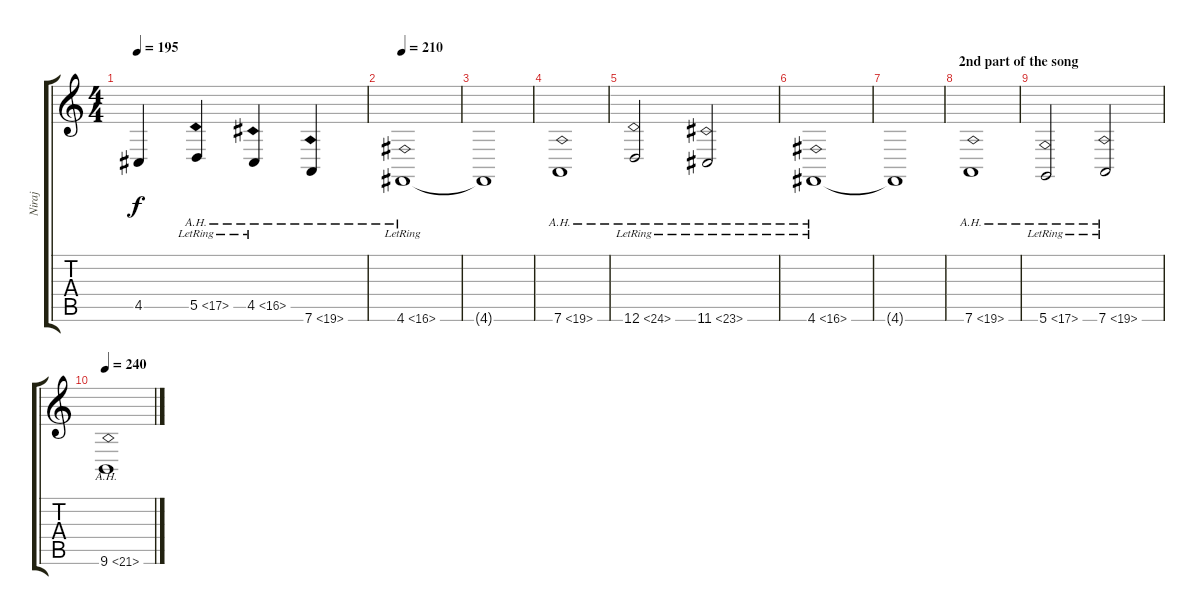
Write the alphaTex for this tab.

\track ("Niraj" "Niraj") {instrument stringensemble1}
\staff {score tabs}
\tuning (E4 B3 G3 D3 A2 D2) {hide}
\ts (4 4)
\tempo 195
\clef g2
\ks c
4.5{t}.4{dy f} 5.5{ah 12 lr}.4 4.5{ah 12 lr}.4 7.6{ah 12}.4 |
\tempo 210
4.6{ah 12 lr}.1 |
4.6{t}.1 |
7.6{ah 12}.1 |
12.6{ah 12 lr}.2 11.6{ah 12 lr}.2 |
4.6{ah 12 lr}.1 |
4.6{t}.1 |
\section ("" "2nd part of the song")
7.6{ah 12}.1 |
5.6{ah 12 lr}.2 7.6{ah 12 lr}.2 |
\tempo 240
9.6{ah 12}.1
